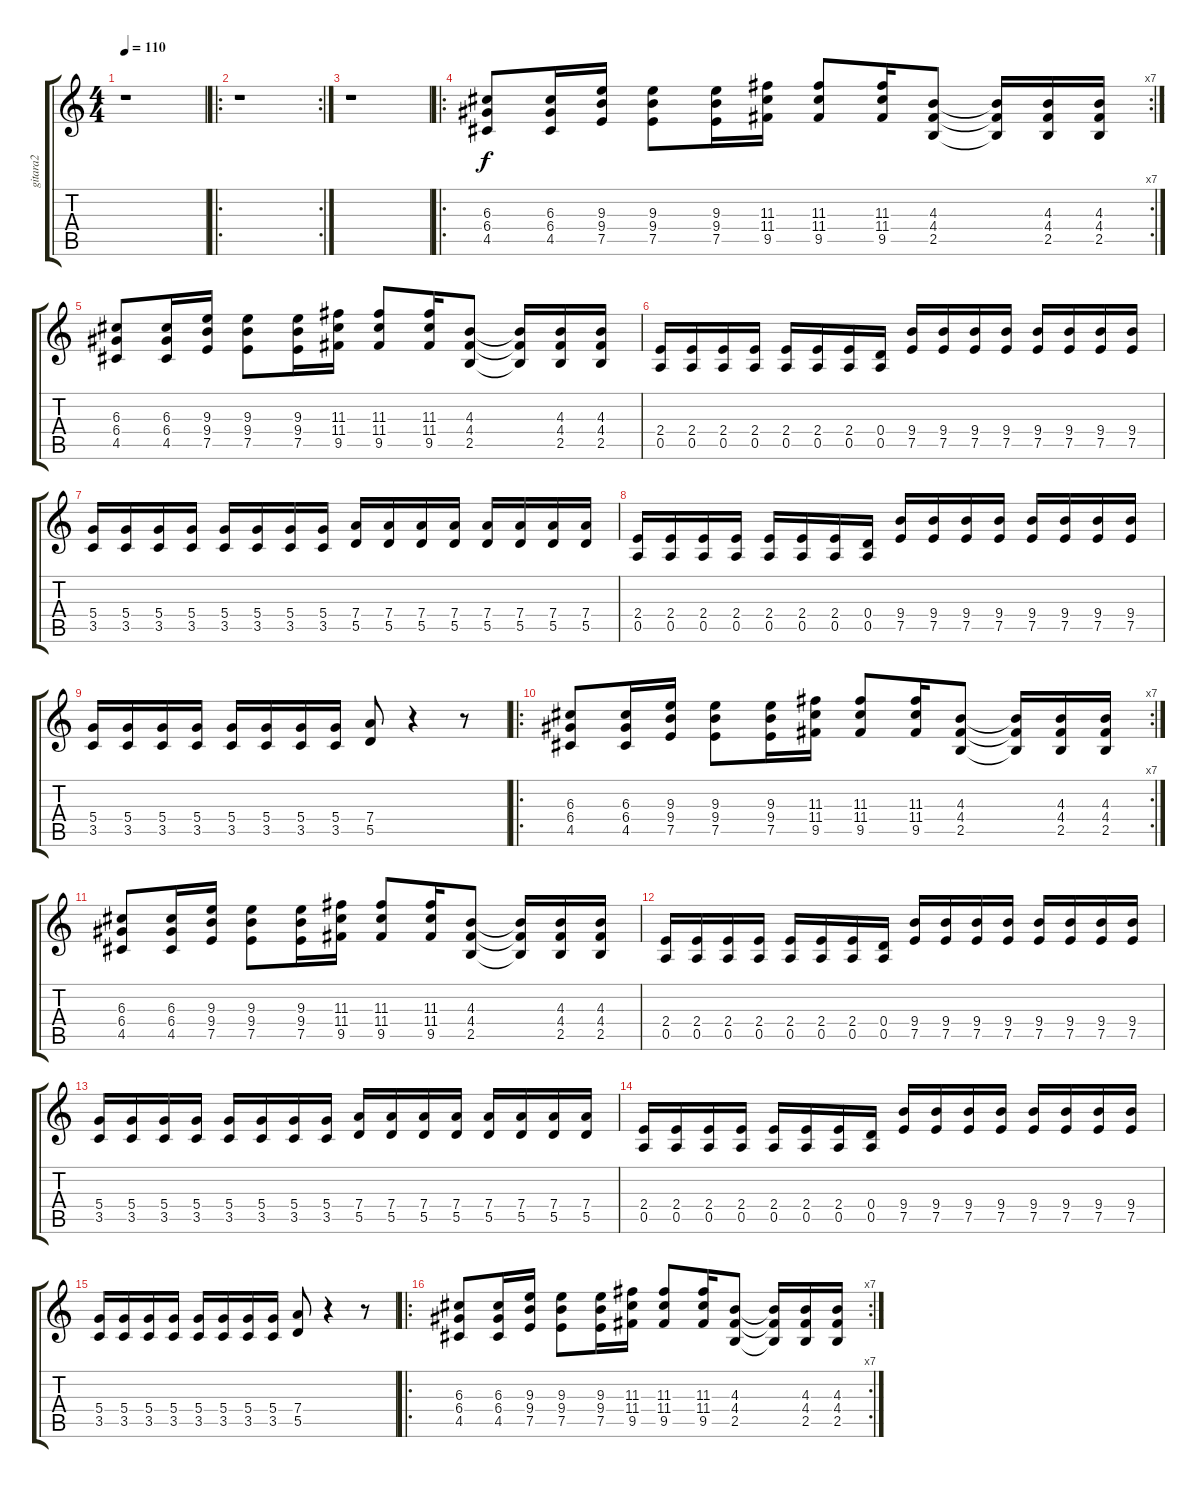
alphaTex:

\track ("gitara2" "gitara2") {instrument distortionguitar}
\staff {score tabs}
\tuning (E4 B3 G3 D3 A2 E2) {hide}
\ts (4 4)
\tempo 110
\clef g2
\ks c
r.1{dy f instrument distortionguitar} |
\ro
\rc 2
r.1 |
r.1 |
\ro
\rc 7
(6.3 6.4 4.5).8 (6.3 6.4 4.5).16 (9.3 9.4 7.5).16 (9.3 9.4 7.5).8 (9.3 9.4 7.5).16 (11.3 11.4 9.5).16 (11.3 11.4 9.5).8 (11.3 11.4 9.5).16 (4.3 4.4 2.5).8 (4.3{t} 4.4{t} 2.5{t}).16 (4.3 4.4 2.5).16 (4.3 4.4 2.5).16 |
(6.3 6.4 4.5).8 (6.3 6.4 4.5).16 (9.3 9.4 7.5).16 (9.3 9.4 7.5).8 (9.3 9.4 7.5).16 (11.3 11.4 9.5).16 (11.3 11.4 9.5).8 (11.3 11.4 9.5).16 (4.3 4.4 2.5).8 (4.3{t} 4.4{t} 2.5{t}).16 (4.3 4.4 2.5).16 (4.3 4.4 2.5).16 |
(2.4 0.5).16 (2.4 0.5).16 (2.4 0.5).16 (2.4 0.5).16 (2.4 0.5).16 (2.4 0.5).16 (2.4 0.5).16 (0.4 0.5).16 (9.4 7.5).16 (9.4 7.5).16 (9.4 7.5).16 (9.4 7.5).16 (9.4 7.5).16 (9.4 7.5).16 (9.4 7.5).16 (9.4 7.5).16 |
(5.4 3.5).16 (5.4 3.5).16 (5.4 3.5).16 (5.4 3.5).16 (5.4 3.5).16 (5.4 3.5).16 (5.4 3.5).16 (5.4 3.5).16 (7.4 5.5).16 (7.4 5.5).16 (7.4 5.5).16 (7.4 5.5).16 (7.4 5.5).16 (7.4 5.5).16 (7.4 5.5).16 (7.4 5.5).16 |
(2.4 0.5).16 (2.4 0.5).16 (2.4 0.5).16 (2.4 0.5).16 (2.4 0.5).16 (2.4 0.5).16 (2.4 0.5).16 (0.4 0.5).16 (9.4 7.5).16 (9.4 7.5).16 (9.4 7.5).16 (9.4 7.5).16 (9.4 7.5).16 (9.4 7.5).16 (9.4 7.5).16 (9.4 7.5).16 |
(5.4 3.5).16 (5.4 3.5).16 (5.4 3.5).16 (5.4 3.5).16 (5.4 3.5).16 (5.4 3.5).16 (5.4 3.5).16 (5.4 3.5).16 (7.4 5.5).8 r.4 r.8 |
\ro
\rc 7
(6.3 6.4 4.5).8 (6.3 6.4 4.5).16 (9.3 9.4 7.5).16 (9.3 9.4 7.5).8 (9.3 9.4 7.5).16 (11.3 11.4 9.5).16 (11.3 11.4 9.5).8 (11.3 11.4 9.5).16 (4.3 4.4 2.5).8 (4.3{t} 4.4{t} 2.5{t}).16 (4.3 4.4 2.5).16 (4.3 4.4 2.5).16 |
(6.3 6.4 4.5).8 (6.3 6.4 4.5).16 (9.3 9.4 7.5).16 (9.3 9.4 7.5).8 (9.3 9.4 7.5).16 (11.3 11.4 9.5).16 (11.3 11.4 9.5).8 (11.3 11.4 9.5).16 (4.3 4.4 2.5).8 (4.3{t} 4.4{t} 2.5{t}).16 (4.3 4.4 2.5).16 (4.3 4.4 2.5).16 |
(2.4 0.5).16 (2.4 0.5).16 (2.4 0.5).16 (2.4 0.5).16 (2.4 0.5).16 (2.4 0.5).16 (2.4 0.5).16 (0.4 0.5).16 (9.4 7.5).16 (9.4 7.5).16 (9.4 7.5).16 (9.4 7.5).16 (9.4 7.5).16 (9.4 7.5).16 (9.4 7.5).16 (9.4 7.5).16 |
(5.4 3.5).16 (5.4 3.5).16 (5.4 3.5).16 (5.4 3.5).16 (5.4 3.5).16 (5.4 3.5).16 (5.4 3.5).16 (5.4 3.5).16 (7.4 5.5).16 (7.4 5.5).16 (7.4 5.5).16 (7.4 5.5).16 (7.4 5.5).16 (7.4 5.5).16 (7.4 5.5).16 (7.4 5.5).16 |
(2.4 0.5).16 (2.4 0.5).16 (2.4 0.5).16 (2.4 0.5).16 (2.4 0.5).16 (2.4 0.5).16 (2.4 0.5).16 (0.4 0.5).16 (9.4 7.5).16 (9.4 7.5).16 (9.4 7.5).16 (9.4 7.5).16 (9.4 7.5).16 (9.4 7.5).16 (9.4 7.5).16 (9.4 7.5).16 |
(5.4 3.5).16 (5.4 3.5).16 (5.4 3.5).16 (5.4 3.5).16 (5.4 3.5).16 (5.4 3.5).16 (5.4 3.5).16 (5.4 3.5).16 (7.4 5.5).8 r.4 r.8 |
\ro
\rc 7
(6.3 6.4 4.5).8 (6.3 6.4 4.5).16 (9.3 9.4 7.5).16 (9.3 9.4 7.5).8 (9.3 9.4 7.5).16 (11.3 11.4 9.5).16 (11.3 11.4 9.5).8 (11.3 11.4 9.5).16 (4.3 4.4 2.5).8 (4.3{t} 4.4{t} 2.5{t}).16 (4.3 4.4 2.5).16 (4.3 4.4 2.5).16
